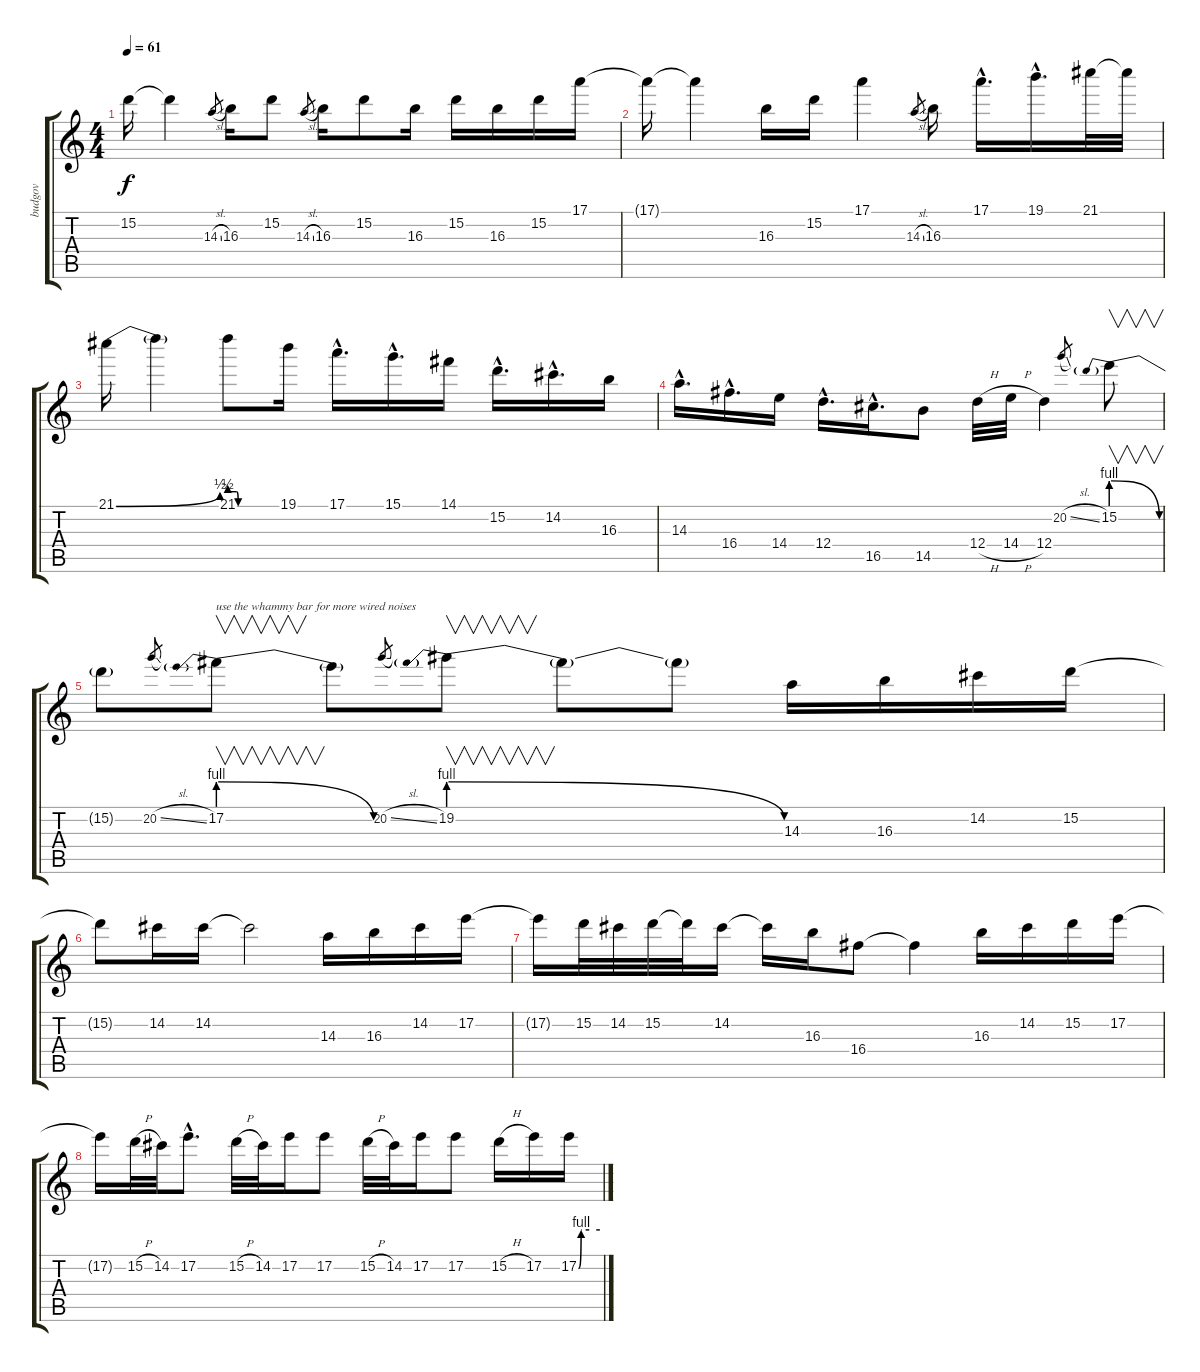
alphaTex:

\track ("budgov" "budgov") {instrument distortionguitar}
\staff {score tabs}
\tuning (E4 B3 G3 D3 A2 E2) {hide}
\ts (4 4)
\tempo 61
\clef g2
\ks c
15.2{t}.16{dy f} 15.2{t}.4 14.3{sl}.8{gr} 16.3.16 15.2.8 14.3{sl}.8{gr} 16.3.16 15.2.8 16.3.16 15.2.16 16.3.16 15.2.16 17.1.16 |
17.1{t}.16 17.1{t}.4 16.3.16 15.2.16 17.1.4 14.3{sl}.8{gr} 16.3.16 17.1{hac}.16{d} 19.1{hac}.16{d} 21.1.32 21.1{t}.32 |
21.1{be (bend 0 0 60 2)}.16 21.1{t}.4 21.1{be (custom 0 2 9 2 11 0 20 0 40 0 60 0)}.8 19.1.16 17.1{hac}.16{d} 15.1{hac}.16{d} 14.1.16 15.2{hac}.16{d} 14.2{hac}.16{d} 16.3.16 |
14.3{hac}.16{d} 16.4{hac}.16{d} 14.4.16 12.4{hac}.16{d} 16.5{hac}.16{d} 14.5.8 12.4{h}.32 14.4{h}.32 12.4.4 20.2{sl}.8{gr} 15.2{be (prebendrelease 0 4 60 0)}.8{v} |
15.2{t}.8 20.2{sl}.8{gr} 17.2{be (prebendrelease 0 4 60 0)}.8{v txt "use the whammy bar for more wired noises"} 17.2{t}.8 20.2{sl}.8{gr} 19.2{be (prebendrelease 0 4 60 0)}.8{v} 19.2{t}.8 19.2{t}.8 14.3.16 16.3.16 14.2.16 15.2.16 |
15.2{t}.8 14.2.16 14.2.16 14.2{t}.2 14.3.16 16.3.16 14.2.16 17.2.16 |
17.2{t}.16 15.2.32 14.2.32 15.2.32 15.2{t}.32 14.2.16 14.2{t}.16 16.3.16 16.4.8 16.4{t}.4 16.3.16 14.2.16 15.2.16 17.2.16 |
17.2{t}.16 15.2{h}.32 14.2.32 17.2{hac}.8{d} 15.2{h}.32 14.2.32 17.2.16 17.2.8 15.2{h}.32 14.2.32 17.2.16 17.2.8 15.2{h}.16 17.2.16 17.2{be (custom 0 0 7 4 9 4 30 4 60 4)}.16
